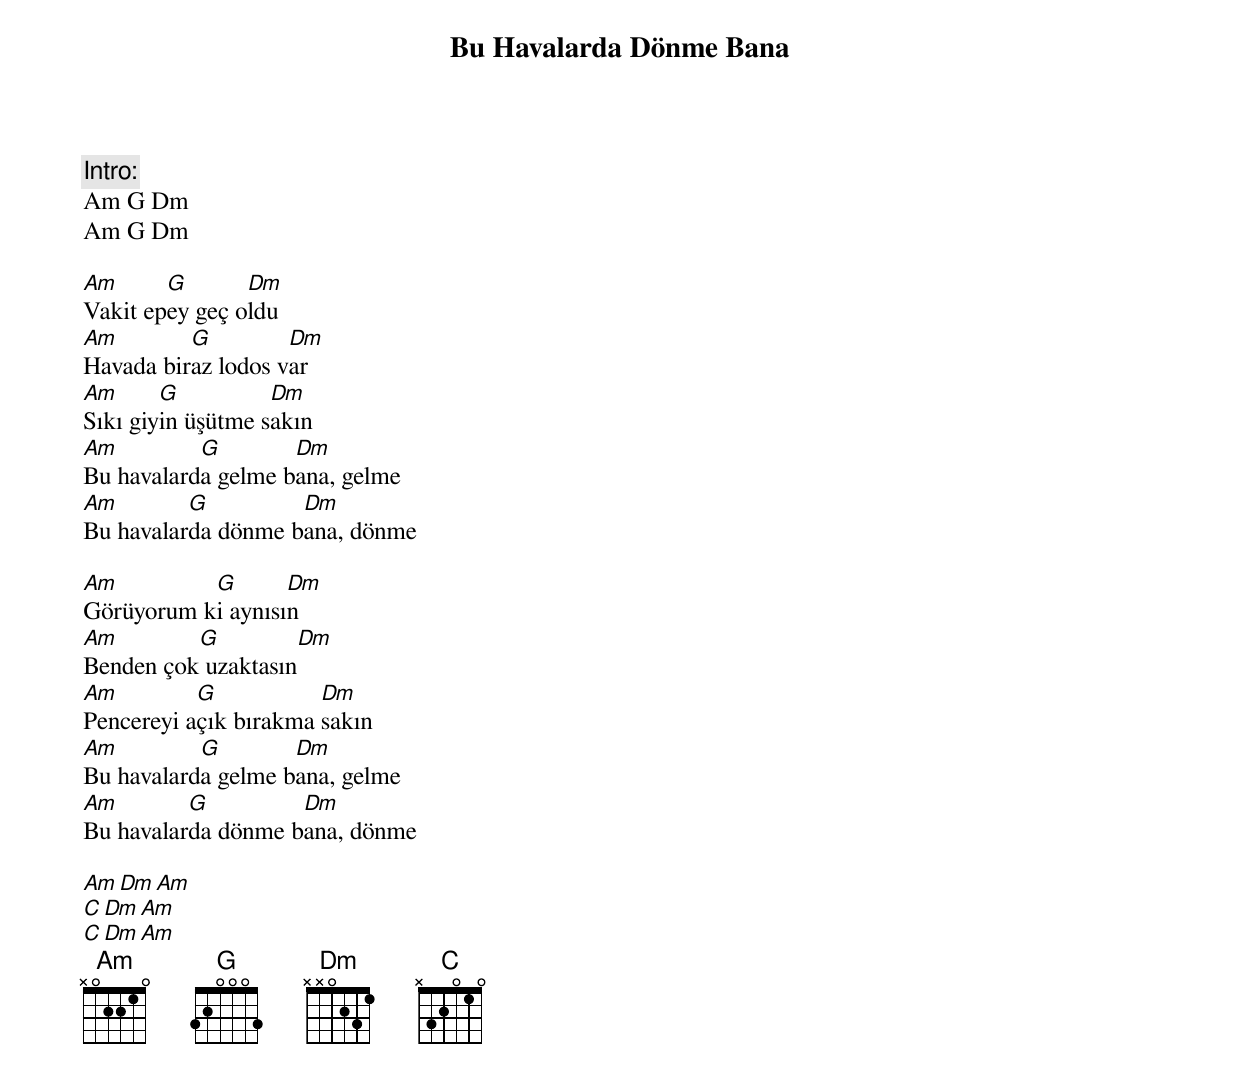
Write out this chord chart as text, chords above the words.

{title: Bu Havalarda Dönme Bana}
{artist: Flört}

Intro:
Am G Dm
Am G Dm

Am      G       Dm
Vakit epey geç oldu
Am        G         Dm
Havada biraz lodos var
Am      G          Dm
Sıkı giyin üşütme sakın
Am         G        Dm
Bu havalarda gelme bana, gelme
Am        G         Dm
Bu havalarda dönme bana, dönme

Am         G       Dm
Görüyorum ki aynısın
Am        G         Dm
Benden çok uzaktasın
Am         G           Dm
Pencereyi açık bırakma sakın
Am         G        Dm
Bu havalarda gelme bana, gelme
Am        G         Dm
Bu havalarda dönme bana, dönme

Am Dm Am
C   Dm  Am
C   Dm  Am
